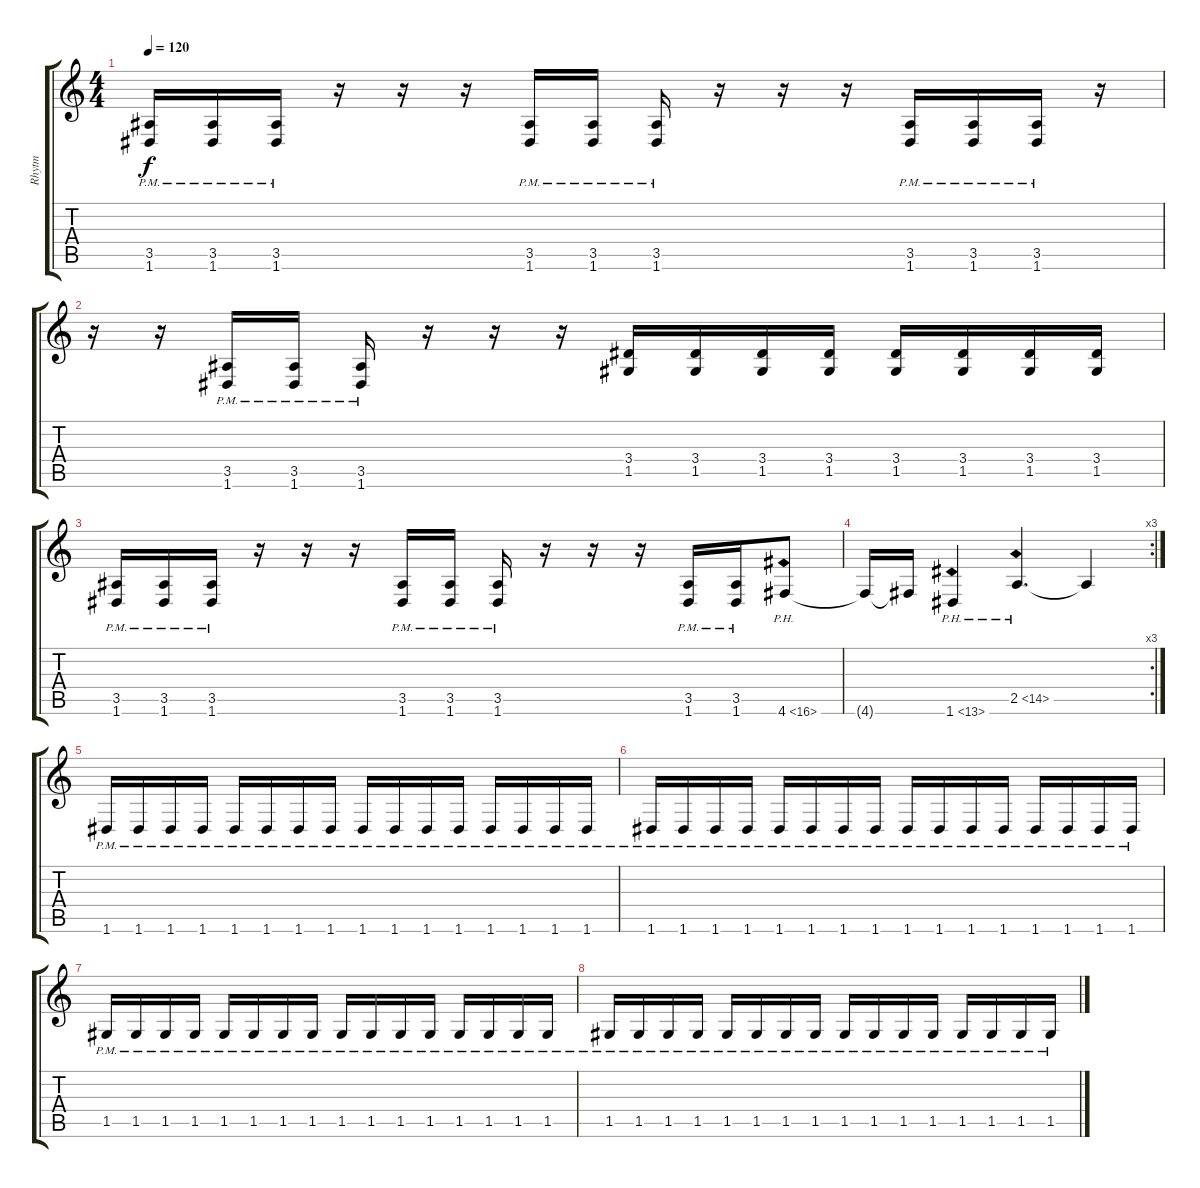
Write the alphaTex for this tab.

\track ("Rhytm" "Rhytm") {instrument distortionguitar}
\staff {score tabs}
\tuning (D4 A3 F3 C3 G2 D2) {hide}
\ts (4 4)
\tempo 120
\clef g2
\ks c
(3.5{pm} 1.6{pm}).16{dy f} (3.5{pm} 1.6{pm}).16 (3.5{pm} 1.6{pm}).16 r.16 r.16 r.16 (3.5{pm} 1.6{pm}).16 (3.5{pm} 1.6{pm}).16 (3.5{pm} 1.6{pm}).16 r.16 r.16 r.16 (3.5{pm} 1.6{pm}).16 (3.5{pm} 1.6{pm}).16 (3.5{pm} 1.6{pm}).16 r.16 |
r.16 r.16 (3.5{pm} 1.6{pm}).16 (3.5{pm} 1.6{pm}).16 (3.5{pm} 1.6{pm}).16 r.16 r.16 r.16 (3.4 1.5).16 (3.4 1.5).16 (3.4 1.5).16 (3.4 1.5).16 (3.4 1.5).16 (3.4 1.5).16 (3.4 1.5).16 (3.4 1.5).16 |
(3.5{pm} 1.6{pm}).16 (3.5{pm} 1.6{pm}).16 (3.5{pm} 1.6{pm}).16 r.16 r.16 r.16 (3.5{pm} 1.6{pm}).16 (3.5{pm} 1.6{pm}).16 (3.5{pm} 1.6{pm}).16 r.16 r.16 r.16 (3.5{pm} 1.6{pm}).16 (3.5{pm} 1.6{pm}).16 4.6{ph 12}.8 |
\rc 3
4.6{t}.16 4.6{t}.16 1.6{ph 12}.4 2.5{ph 12}.4{d} 2.5{t}.4 |
1.6{pm}.16 1.6{pm}.16 1.6{pm}.16 1.6{pm}.16 1.6{pm}.16 1.6{pm}.16 1.6{pm}.16 1.6{pm}.16 1.6{pm}.16 1.6{pm}.16 1.6{pm}.16 1.6{pm}.16 1.6{pm}.16 1.6{pm}.16 1.6{pm}.16 1.6{pm}.16 |
1.6{pm}.16 1.6{pm}.16 1.6{pm}.16 1.6{pm}.16 1.6{pm}.16 1.6{pm}.16 1.6{pm}.16 1.6{pm}.16 1.6{pm}.16 1.6{pm}.16 1.6{pm}.16 1.6{pm}.16 1.6{pm}.16 1.6{pm}.16 1.6{pm}.16 1.6{pm}.16 |
1.5{pm}.16 1.5{pm}.16 1.5{pm}.16 1.5{pm}.16 1.5{pm}.16 1.5{pm}.16 1.5{pm}.16 1.5{pm}.16 1.5{pm}.16 1.5{pm}.16 1.5{pm}.16 1.5{pm}.16 1.5{pm}.16 1.5{pm}.16 1.5{pm}.16 1.5{pm}.16 |
1.5{pm}.16 1.5{pm}.16 1.5{pm}.16 1.5{pm}.16 1.5{pm}.16 1.5{pm}.16 1.5{pm}.16 1.5{pm}.16 1.5{pm}.16 1.5{pm}.16 1.5{pm}.16 1.5{pm}.16 1.5{pm}.16 1.5{pm}.16 1.5{pm}.16 1.5{pm}.16
